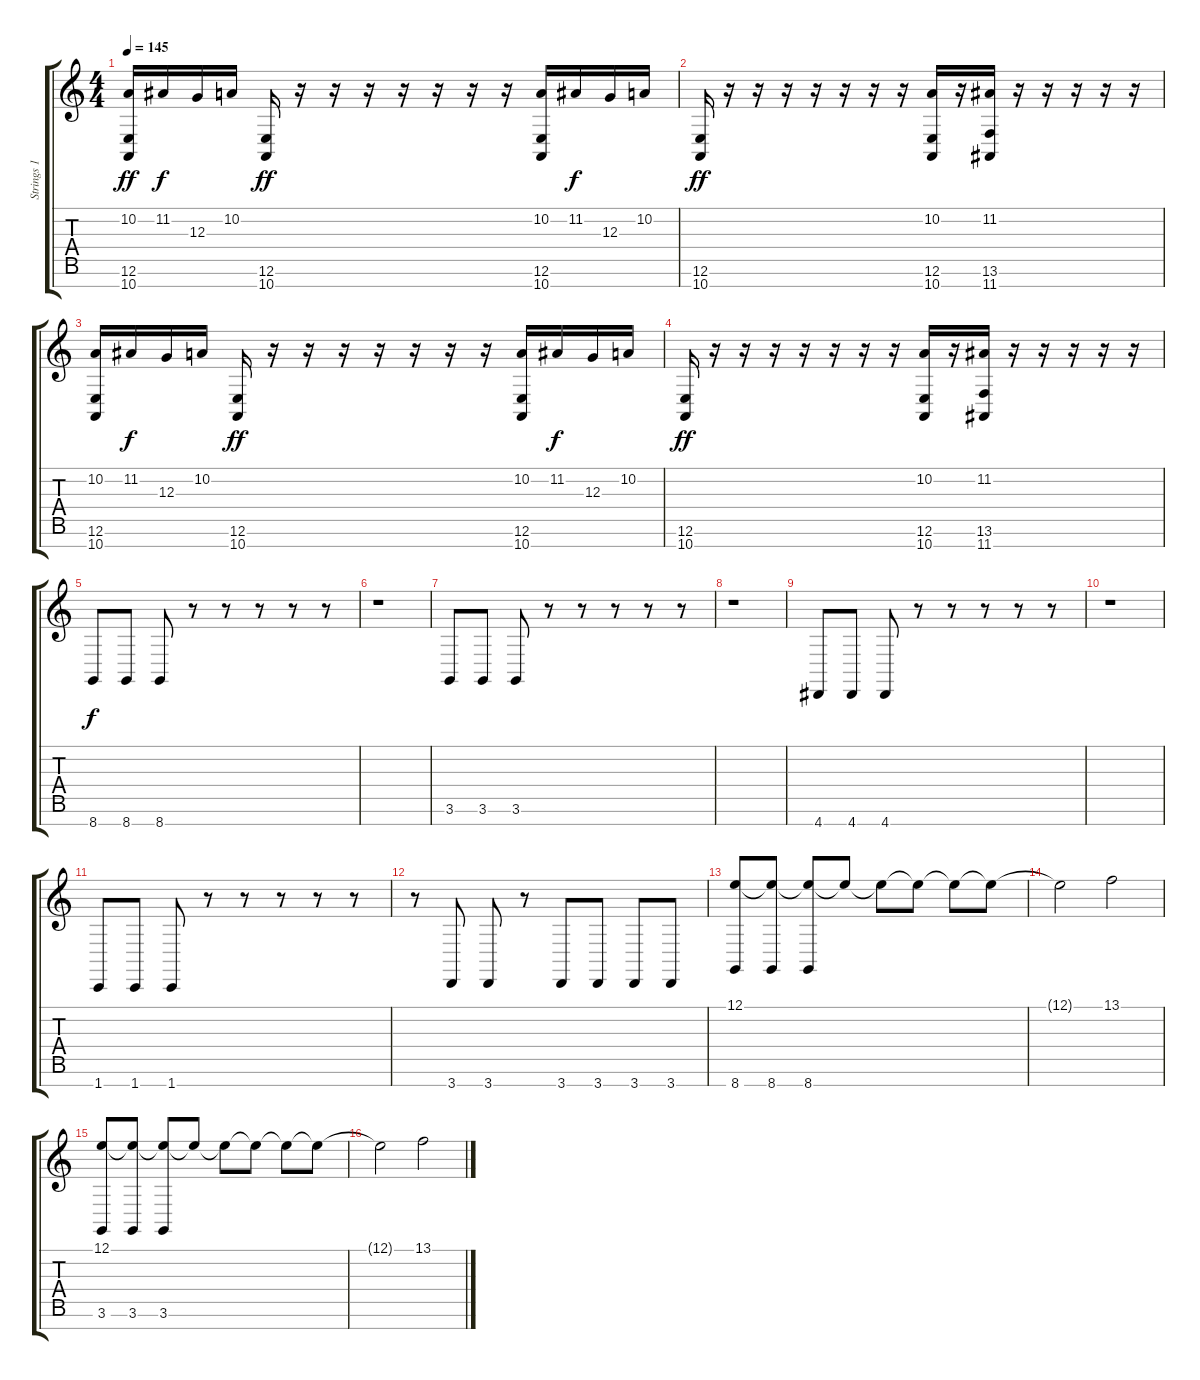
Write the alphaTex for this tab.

\track ("Strings 1" "Strings 1") {instrument stringensemble1}
\staff {score tabs}
\tuning (E4 B3 G3 D3 A2 E2 B1) {hide}
\ts (4 4)
\tempo 145
\clef g2
\ks c
(10.2 12.6 10.7).16{dy ff} 11.2.16{dy f} 12.3.16 10.2.16 (12.6 10.7).16{dy ff} r.16 r.16 r.16 r.16 r.16 r.16 r.16 (10.2 12.6 10.7).16 11.2.16{dy f} 12.3.16 10.2.16 |
(12.6 10.7).16{dy ff} r.16 r.16 r.16 r.16 r.16 r.16 r.16 (10.2 12.6 10.7).16 r.16 (11.2 13.6 11.7).16 r.16 r.16 r.16 r.16 r.16 |
(10.2 12.6 10.7).16 11.2.16{dy f} 12.3.16 10.2.16 (12.6 10.7).16{dy ff} r.16 r.16 r.16 r.16 r.16 r.16 r.16 (10.2 12.6 10.7).16 11.2.16{dy f} 12.3.16 10.2.16 |
(12.6 10.7).16{dy ff} r.16 r.16 r.16 r.16 r.16 r.16 r.16 (10.2 12.6 10.7).16 r.16 (11.2 13.6 11.7).16 r.16 r.16 r.16 r.16 r.16 |
8.7.8{dy f} 8.7.8 8.7.8 r.8 r.8 r.8 r.8 r.8 |
r.1 |
3.6.8 3.6.8 3.6.8 r.8 r.8 r.8 r.8 r.8 |
r.1 |
4.7.8 4.7.8 4.7.8 r.8 r.8 r.8 r.8 r.8 |
r.1 |
1.7.8 1.7.8 1.7.8 r.8 r.8 r.8 r.8 r.8 |
r.8 3.7.8 3.7.8 r.8 3.7.8 3.7.8 3.7.8 3.7.8 |
(12.1 8.7).8 (12.1{t} 8.7).8 (12.1{t} 8.7).8 12.1{t}.8 12.1{t}.8 12.1{t}.8 12.1{t}.8 12.1{t}.8 |
12.1{t}.2 13.1.2 |
(12.1 3.6).8 (12.1{t} 3.6).8 (12.1{t} 3.6).8 12.1{t}.8 12.1{t}.8 12.1{t}.8 12.1{t}.8 12.1{t}.8 |
12.1{t}.2 13.1.2
